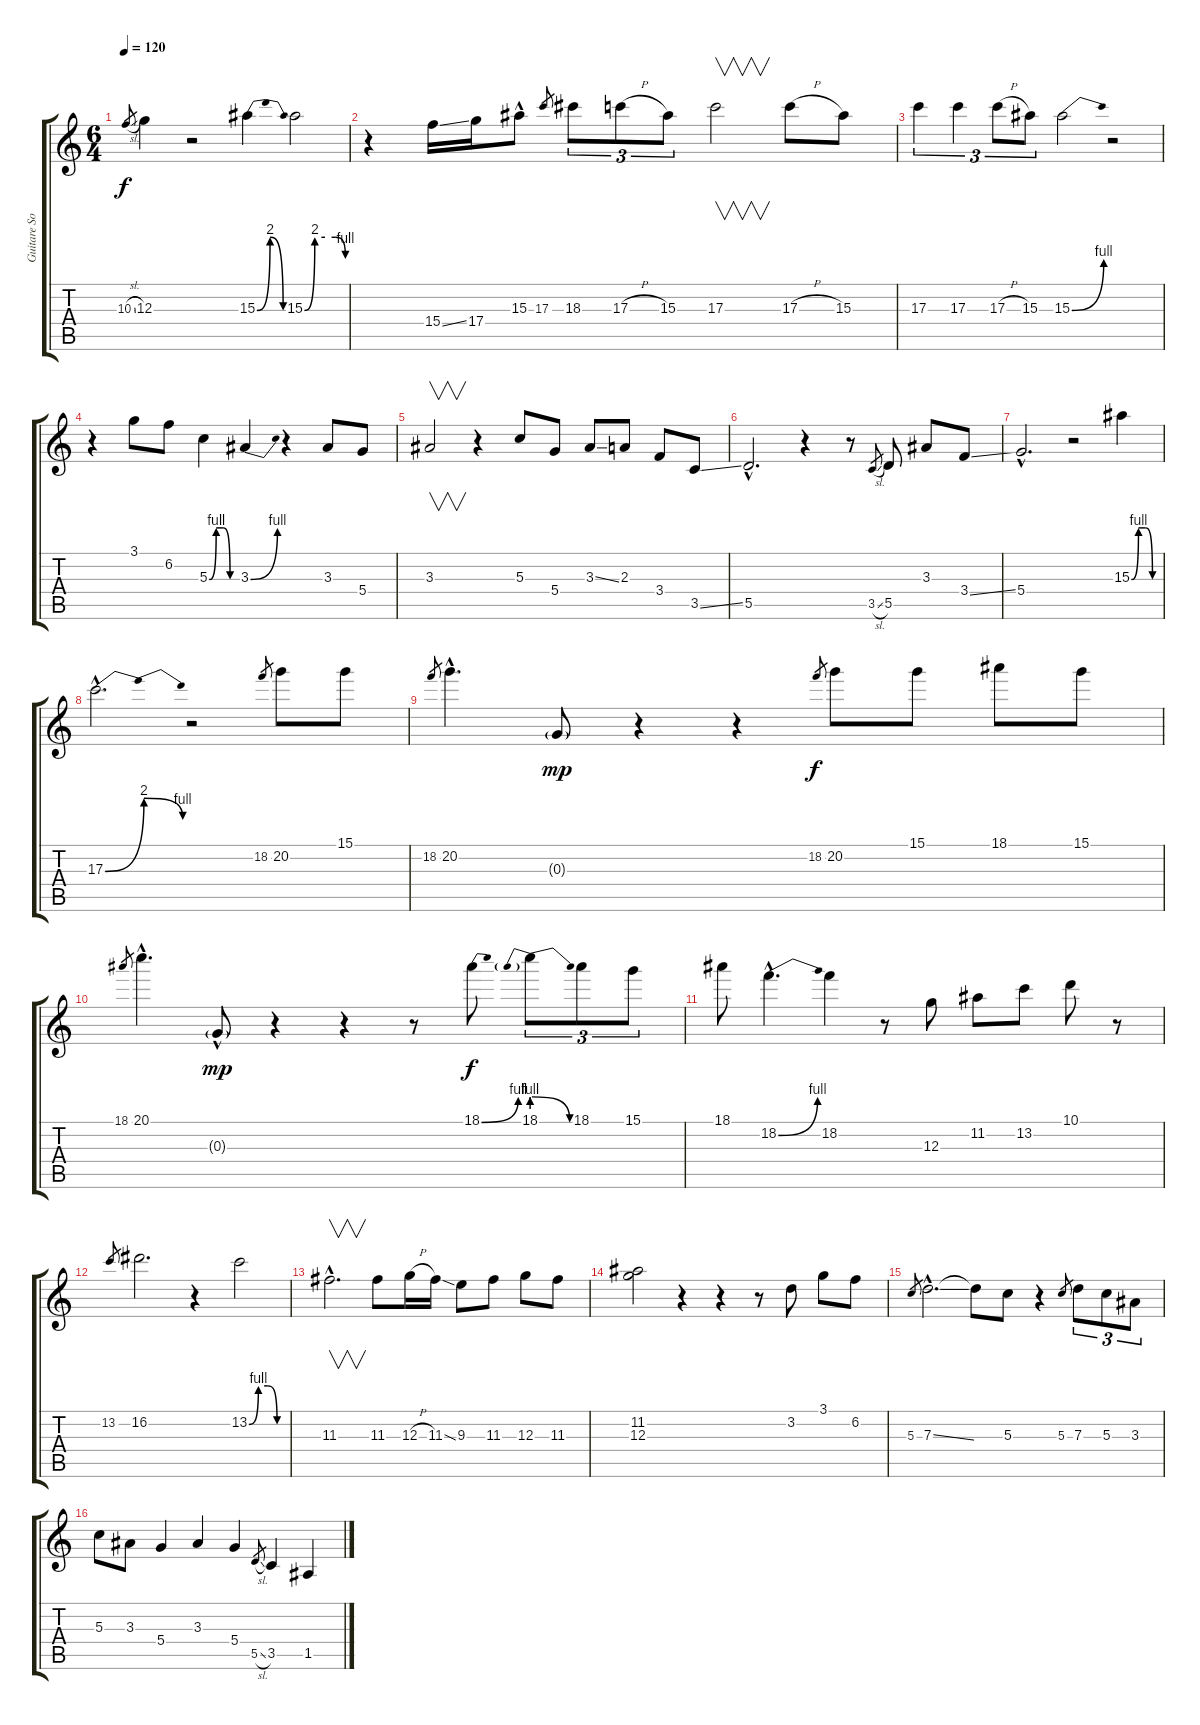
\track ("Guitare Solo" "Guitare So") {instrument electricguitarclean}
\staff {score tabs}
\tuning (E4 B3 G3 D3 A2 E2) {hide}
\ts (6 4)
\tempo 120
\clef g2
\ks c
10.3{sl}.8{gr dy f} 12.3.4 r.2 15.3{be (bendrelease 0 0 15 8 35 8 60 0)}.4 15.3{be (custom 0 0 15 8 30 8 45 8 60 4)}.2 |
r.4 15.4{ss}.16 17.4.16 15.3{hac}.8 17.3.8{gr} 18.3.8{tu (3 2)} 17.3{h}.8{tu (3 2)} 15.3.8{tu (3 2)} 17.3.2{v} 17.3{h}.8 15.3.8 |
17.3.4{tu (3 2)} 17.3.4{tu (3 2)} 17.3{h}.8{tu (3 2)} 15.3.8{tu (3 2)} 15.3{be (bend 0 0 60 4)}.2 r.2 |
r.4 3.1.8 6.2.8 5.3{be (custom 0 0 15 4 30 4 45 0 60 0)}.4 3.3{be (bend 0 0 60 4)}.4 r.4 3.3.8 5.4.8 |
3.3.2{v} r.4 5.3.8 5.4.8 3.3{ss}.8 2.3.8 3.4.8 3.5{ss}.8 |
5.5{hac}.2{d} r.4 r.8 3.5{sl}.8{gr} 5.5.8 3.3.8 3.4{ss}.8 |
5.4{hac}.2{d} r.2 15.3{be (custom 0 0 15 4 30 4 45 0 60 0)}.4 |
17.3{be (bendrelease 0 0 15 8 38 8 60 4) hac}.2{d} r.2 18.2.8{gr} 20.2.8 15.1.8 |
18.2.8{gr} 20.2{hac}.4{d} 0.3{g}.8{dy mp} r.4 r.4 18.2.8{gr dy f} 20.2.8 15.1.8 18.1.8 15.1.8 |
18.1.8{gr} 20.1{hac}.4{d} 0.3{g hac}.8{dy mp} r.4 r.4 r.8 18.1{be (bend 0 0 60 4)}.8{dy f} 18.1{be (prebendrelease 0 4 60 0)}.8{tu (3 2)} 18.1.8{tu (3 2)} 15.1.8{tu (3 2)} |
18.1.8 18.2{be (bend 0 0 60 4) hac}.4{d} 18.2.4 r.8 12.3.8 11.2.8 13.2.8 10.1.8 r.8 |
13.2.8{gr} 16.2.2{d} r.4 13.2{be (custom 0 0 15 4 30 4 45 0 60 0)}.2 |
11.3{hac}.2{v d} 11.3.8 12.3{h}.16 11.3{ss}.16 9.3.8 11.3.8 12.3.8 11.3.8 |
(11.2 12.3).2 r.4 r.4 r.8 3.2.8 3.1.8 6.2.8 |
5.3.8{gr} 7.3{ss hac}.2{d} 7.3{t}.8 5.3.8 r.4 5.3.8{gr} 7.3.8{tu (3 2)} 5.3.8{tu (3 2)} 3.3.8{tu (3 2)} |
5.3.8 3.3.8 5.4.4 3.3.4 5.4.4 5.5{sl}.8{gr} 3.5.4 1.5.4
